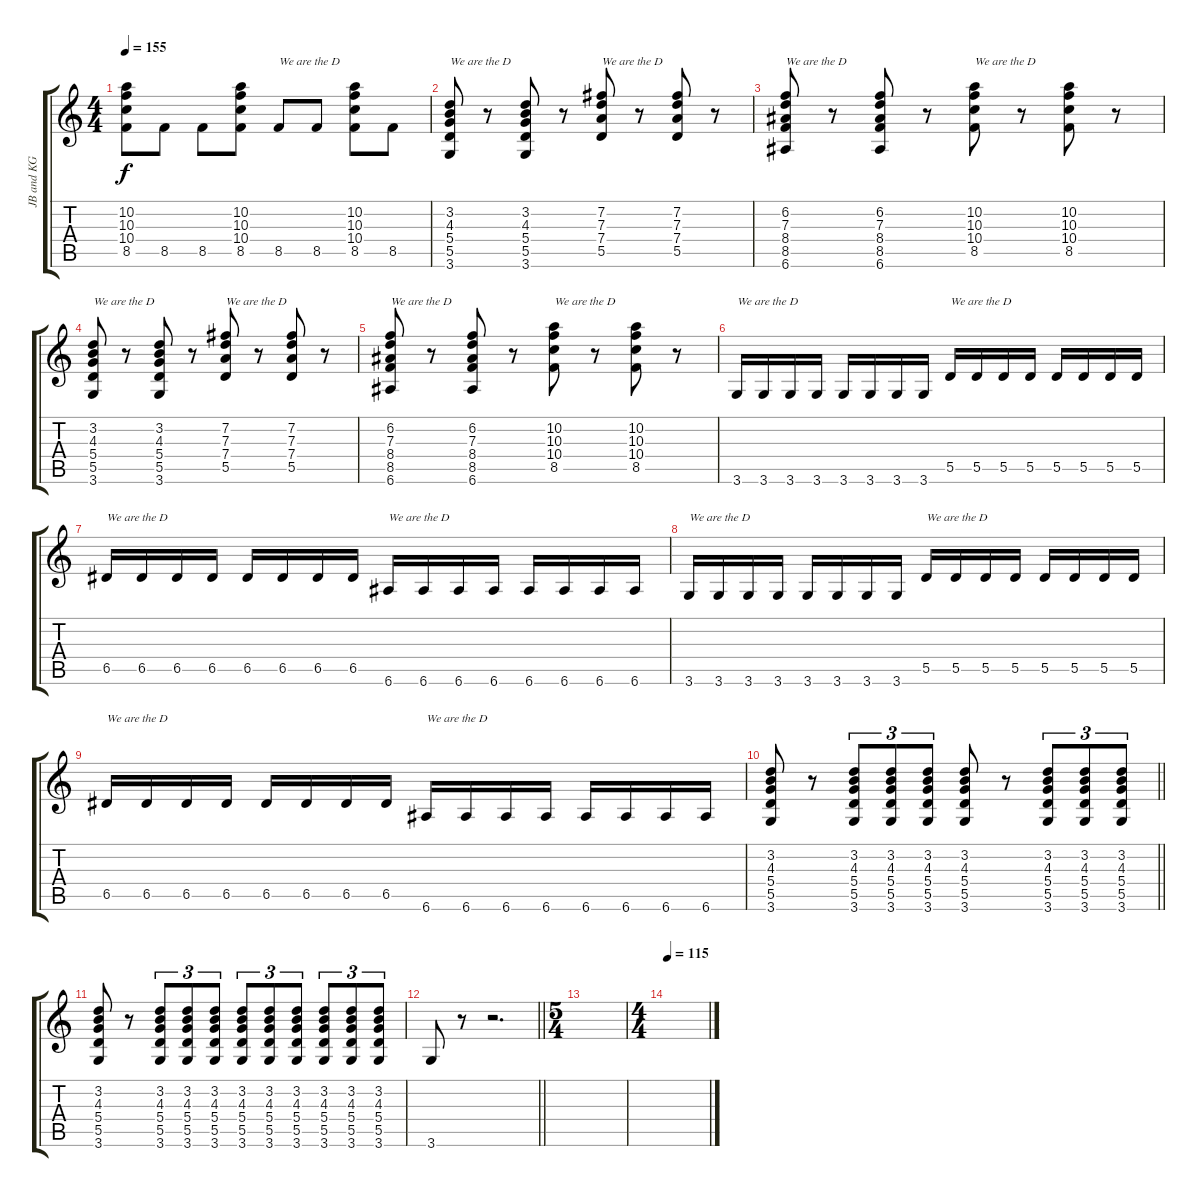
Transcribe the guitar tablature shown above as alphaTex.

\track ("JB and KG" "JB and KG") {instrument acousticguitarsteel}
\staff {score tabs}
\tuning (E4 B3 G3 D3 A2 E2) {hide}
\ts (4 4)
\tempo 155
\clef g2
\ks c
(10.2 10.3 10.4 8.5).8{dy f} 8.5.8 8.5.8 (10.2 10.3 10.4 8.5).8 8.5.8{txt "We are the D"} 8.5.8 (10.2 10.3 10.4 8.5).8 8.5.8 |
(3.2 4.3 5.4 5.5 3.6).8{txt "We are the D"} r.8 (3.2 4.3 5.4 5.5 3.6).8 r.8 (7.2 7.3 7.4 5.5).8{txt "We are the D"} r.8 (7.2 7.3 7.4 5.5).8 r.8 |
(6.2 7.3 8.4 8.5 6.6).8{txt "We are the D"} r.8 (6.2 7.3 8.4 8.5 6.6).8 r.8 (10.2 10.3 10.4 8.5).8{txt "We are the D"} r.8 (10.2 10.3 10.4 8.5).8 r.8 |
(3.2 4.3 5.4 5.5 3.6).8{txt "We are the D"} r.8 (3.2 4.3 5.4 5.5 3.6).8 r.8 (7.2 7.3 7.4 5.5).8{txt "We are the D"} r.8 (7.2 7.3 7.4 5.5).8 r.8 |
(6.2 7.3 8.4 8.5 6.6).8{txt "We are the D"} r.8 (6.2 7.3 8.4 8.5 6.6).8 r.8 (10.2 10.3 10.4 8.5).8{txt "We are the D"} r.8 (10.2 10.3 10.4 8.5).8 r.8 |
3.6.16{txt "We are the D"} 3.6.16 3.6.16 3.6.16 3.6.16 3.6.16 3.6.16 3.6.16 5.5.16{txt "We are the D"} 5.5.16 5.5.16 5.5.16 5.5.16 5.5.16 5.5.16 5.5.16 |
6.5.16{txt "We are the D"} 6.5.16 6.5.16 6.5.16 6.5.16 6.5.16 6.5.16 6.5.16 6.6.16{txt "We are the D"} 6.6.16 6.6.16 6.6.16 6.6.16 6.6.16 6.6.16 6.6.16 |
3.6.16{txt "We are the D"} 3.6.16 3.6.16 3.6.16 3.6.16 3.6.16 3.6.16 3.6.16 5.5.16{txt "We are the D"} 5.5.16 5.5.16 5.5.16 5.5.16 5.5.16 5.5.16 5.5.16 |
6.5.16{txt "We are the D"} 6.5.16 6.5.16 6.5.16 6.5.16 6.5.16 6.5.16 6.5.16 6.6.16{txt "We are the D"} 6.6.16 6.6.16 6.6.16 6.6.16 6.6.16 6.6.16 6.6.16 |
\barLineRight lightlight
(3.2 4.3 5.4 5.5 3.6).8 r.8 (3.2 4.3 5.4 5.5 3.6).8{tu (3 2)} (3.2 4.3 5.4 5.5 3.6).8{tu (3 2)} (3.2 4.3 5.4 5.5 3.6).8{tu (3 2)} (3.2 4.3 5.4 5.5 3.6).8 r.8 (3.2 4.3 5.4 5.5 3.6).8{tu (3 2)} (3.2 4.3 5.4 5.5 3.6).8{tu (3 2)} (3.2 4.3 5.4 5.5 3.6).8{tu (3 2)} |
(3.2 4.3 5.4 5.5 3.6).8 r.8 (3.2 4.3 5.4 5.5 3.6).8{tu (3 2)} (3.2 4.3 5.4 5.5 3.6).8{tu (3 2)} (3.2 4.3 5.4 5.5 3.6).8{tu (3 2)} (3.2 4.3 5.4 5.5 3.6).8{tu (3 2)} (3.2 4.3 5.4 5.5 3.6).8{tu (3 2)} (3.2 4.3 5.4 5.5 3.6).8{tu (3 2)} (3.2 4.3 5.4 5.5 3.6).8{tu (3 2)} (3.2 4.3 5.4 5.5 3.6).8{tu (3 2)} (3.2 4.3 5.4 5.5 3.6).8{tu (3 2)} |
\barLineRight lightlight
3.6.8 r.8 r.2{d} |
\ts (5 4)
|
\ts (4 4)
\tempo 115
